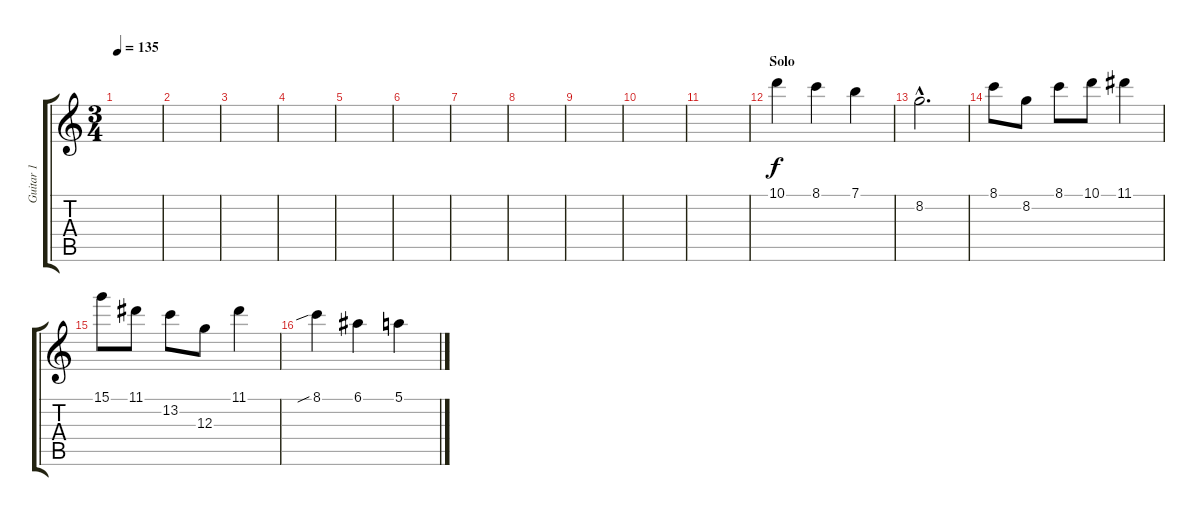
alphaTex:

\track ("Guitar 1" "Guitar 1") {instrument distortionguitar}
\staff {score tabs}
\tuning (E4 B3 G3 D3 A2 D2) {hide}
\ts (3 4)
\tempo 135
\clef g2
\ks c
|
|
|
|
|
|
|
|
|
|
|
\section ("" "Solo")
10.1.4{volume 15 balance 8} 8.1.4 7.1.4 |
8.2{hac}.2{d} |
8.1.8 8.2.8 8.1.8 10.1.8 11.1.4 |
15.1.8 11.1.8 13.2.8 12.3.8 11.1.4 |
8.1{sib}.4 6.1.4 5.1.4
